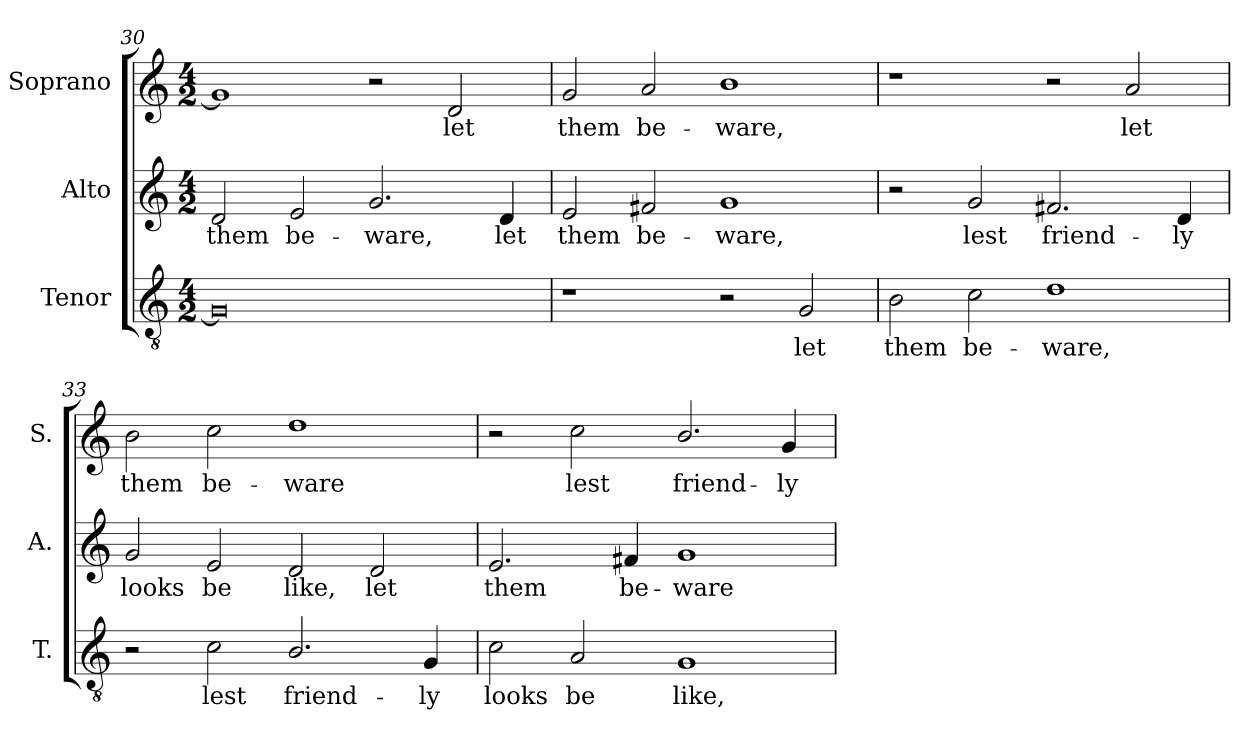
**kern	**text	**kern	**text	**kern	**text
*part3	*part3	*part2	*part2	*part1	*part1
*staff3	*staff3	*staff2	*staff2	*staff1	*staff1
*I"Tenor	*	*I"Alto	*	*I"Soprano	*
*I'T.	*	*I'A.	*	*I'S.	*
*clefGv2	*	*clefG2	*	*clefG2	*
*ITrd7c12	*	*	*	*	*
*k[]	*	*k[]	*	*k[]	*
*C:	*	*C:	*	*C:	*
*M4/2	*	*M4/2	*	*M4/2	*
=30	=30	=30	=30	=30	=30
!	!	!	!LO:LY:b:color=#000000	!	!
0GGi]	.	2di/	them	1gi]	.
!	!	!	!LO:LY:b:color=#000000	!	!
.	.	2ei/	be-	.	.
!	!	!	!LO:LY:b:color=#000000	!	!
.	.	2.gi/	-ware,	2r	.
!	!	!	!	!	!LO:LY:b:color=#000000
.	.	.	.	2di/	let
!	!	!	!LO:LY:b:color=#000000	!	!
.	.	4di/	let	.	.
=31	=31	=31	=31	=31	=31
!	!	!	!LO:LY:b:color=#000000	!	!
!	!	!	!	!	!LO:LY:b:color=#000000
1r	.	2ei/	them	2gi/	them
!	!	!	!LO:LY:b:color=#000000	!	!
!	!	!	!	!	!LO:LY:b:color=#000000
.	.	2f#Xi/	be-	2ai/	be-
!	!	!	!LO:LY:b:color=#000000	!	!
!	!	!	!	!	!LO:LY:b:color=#000000
2r	.	1gi	-ware,	1bi	-ware,
!	!LO:LY:b:color=#000000	!	!	!	!
2GGi/	let	.	.	.	.
=32	=32	=32	=32	=32	=32
!	!LO:LY:b:color=#000000	!	!	!	!
2BBi\	them	2r	.	1r	.
!	!LO:LY:b:color=#000000	!	!	!	!
!	!	!	!LO:LY:b:color=#000000	!	!
2Ci\	be-	2gi/	lest	.	.
!	!LO:LY:b:color=#000000	!	!	!	!
!	!	!	!LO:LY:b:color=#000000	!	!
1Di	-ware,	2.f#Xi/	friend-	2r	.
!	!	!	!	!	!LO:LY:b:color=#000000
.	.	.	.	2ai/	let
!	!	!	!LO:LY:b:color=#000000	!	!
.	.	4di/	-ly	.	.
!!LO:LB:g=z
=33	=33	=33	=33	=33	=33
!	!	!	!LO:LY:b:color=#000000	!	!
!	!	!	!	!	!LO:LY:b:color=#000000
2r	.	2gi/	looks	2bi\	them
!	!LO:LY:b:color=#000000	!	!	!	!
!	!	!	!LO:LY:b:color=#000000	!	!
!	!	!	!	!	!LO:LY:b:color=#000000
2Ci\	lest	2ei/	be	2cci\	be-
!	!LO:LY:b:color=#000000	!	!	!	!
!	!	!	!LO:LY:b:color=#000000	!	!
!	!	!	!	!	!LO:LY:b:color=#000000
2.BBi/	friend-	2di/	like,	1ddi	-ware
!	!	!	!LO:LY:b:color=#000000	!	!
.	.	2di/	let	.	.
!	!LO:LY:b:color=#000000	!	!	!	!
4GGi/	-ly	.	.	.	.
=34	=34	=34	=34	=34	=34
!	!LO:LY:b:color=#000000	!	!	!	!
!	!	!	!LO:LY:b:color=#000000	!	!
2Ci\	looks	2.ei/	them	2r	.
!	!LO:LY:b:color=#000000	!	!	!	!
!	!	!	!	!	!LO:LY:b:color=#000000
2AAi/	be	.	.	2cci\	lest
!	!	!	!LO:LY:b:color=#000000	!	!
.	.	4f#Xi/	be-	.	.
!	!LO:LY:b:color=#000000	!	!	!	!
!	!	!	!LO:LY:b:color=#000000	!	!
!	!	!	!	!	!LO:LY:b:color=#000000
1GGi	like,	1gi	-ware	2.bi/	friend-
!	!	!	!	!	!LO:LY:b:color=#000000
.	.	.	.	4gi/	-ly
=	=	=	=	=	=
*-	*-	*-	*-	*-	*-
